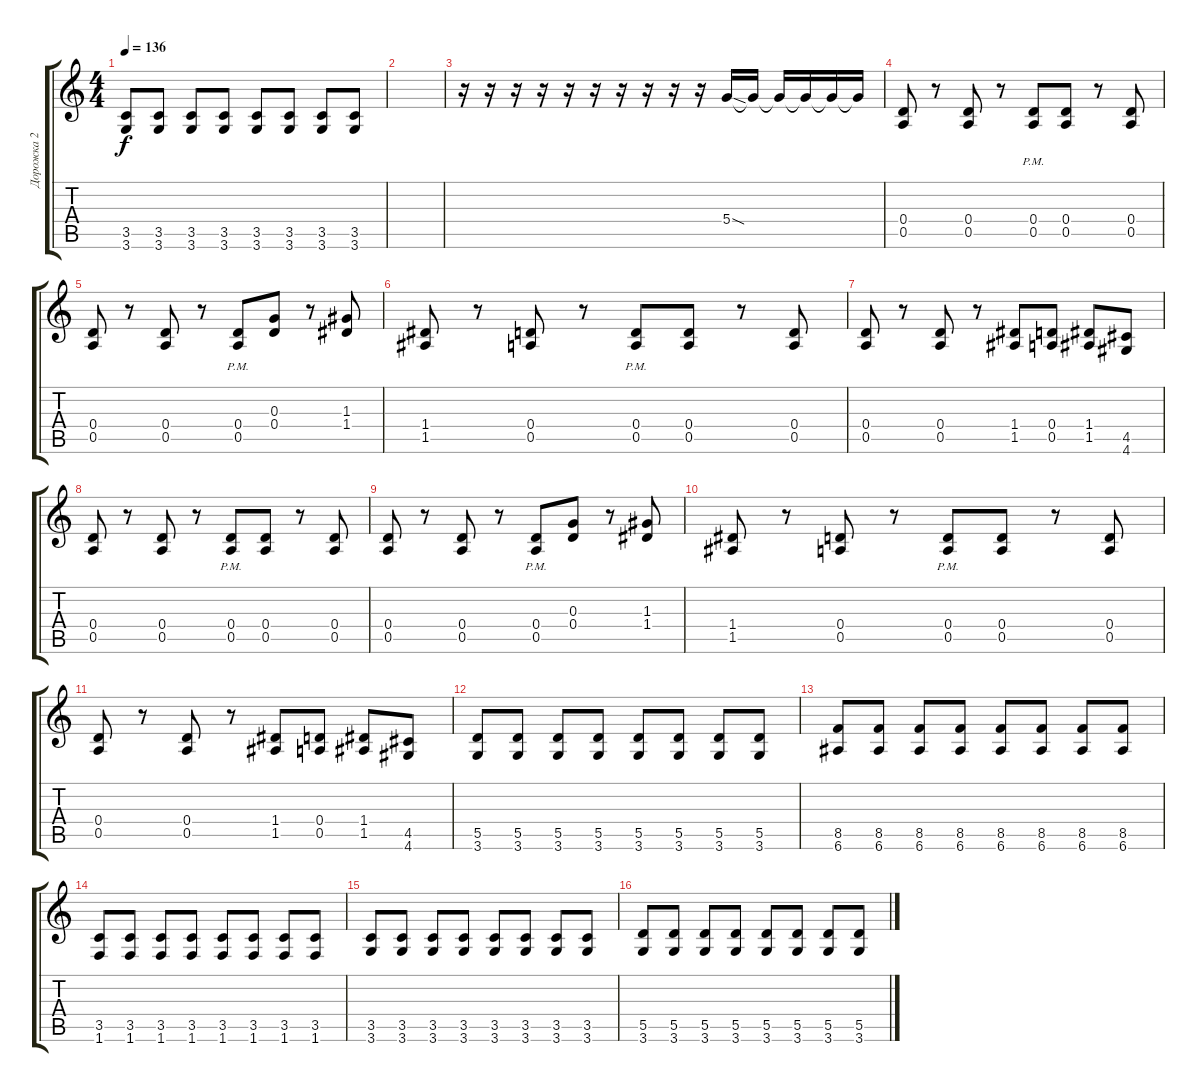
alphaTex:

\track ("Дорожка 2" "Дорожка 2") {instrument distortionguitar}
\staff {score tabs}
\tuning (E4 B3 G3 D3 A2 E2) {hide}
\ts (4 4)
\tempo 136
\clef g2
\ks c
(3.5 3.6).8{dy f} (3.5 3.6).8 (3.5 3.6).8 (3.5 3.6).8 (3.5 3.6).8 (3.5 3.6).8 (3.5 3.6).8 (3.5 3.6).8 |
|
r.16 r.16 r.16 r.16 r.16 r.16 r.16 r.16 r.16 r.16 5.4{sod}.16 5.4{t}.16 5.4{t}.16 5.4{t}.16 5.4{t}.16 5.4{t}.16 |
(0.4 0.5).8 r.8 (0.4 0.5).8 r.8 (0.4 0.5{pm}).8 (0.4 0.5).8 r.8 (0.4 0.5).8 |
(0.4 0.5).8 r.8 (0.4 0.5).8 r.8 (0.4 0.5{pm}).8 (0.3 0.4).8 r.8 (1.3 1.4).8 |
(1.4 1.5).8 r.8 (0.4 0.5).8 r.8 (0.4 0.5{pm}).8 (0.4 0.5).8 r.8 (0.4 0.5).8 |
(0.4 0.5).8 r.8 (0.4 0.5).8 r.8 (1.4 1.5).8 (0.4 0.5).8 (1.4 1.5).8 (4.5 4.6).8 |
(0.4 0.5).8 r.8 (0.4 0.5).8 r.8 (0.4 0.5{pm}).8 (0.4 0.5).8 r.8 (0.4 0.5).8 |
(0.4 0.5).8 r.8 (0.4 0.5).8 r.8 (0.4 0.5{pm}).8 (0.3 0.4).8 r.8 (1.3 1.4).8 |
(1.4 1.5).8 r.8 (0.4 0.5).8 r.8 (0.4 0.5{pm}).8 (0.4 0.5).8 r.8 (0.4 0.5).8 |
(0.4 0.5).8 r.8 (0.4 0.5).8 r.8 (1.4 1.5).8 (0.4 0.5).8 (1.4 1.5).8 (4.5 4.6).8 |
(5.5 3.6).8 (5.5 3.6).8 (5.5 3.6).8 (5.5 3.6).8 (5.5 3.6).8 (5.5 3.6).8 (5.5 3.6).8 (5.5 3.6).8 |
(8.5 6.6).8 (8.5 6.6).8 (8.5 6.6).8 (8.5 6.6).8 (8.5 6.6).8 (8.5 6.6).8 (8.5 6.6).8 (8.5 6.6).8 |
(3.5 1.6).8 (3.5 1.6).8 (3.5 1.6).8 (3.5 1.6).8 (3.5 1.6).8 (3.5 1.6).8 (3.5 1.6).8 (3.5 1.6).8 |
(3.5 3.6).8 (3.5 3.6).8 (3.5 3.6).8 (3.5 3.6).8 (3.5 3.6).8 (3.5 3.6).8 (3.5 3.6).8 (3.5 3.6).8 |
(5.5 3.6).8 (5.5 3.6).8 (5.5 3.6).8 (5.5 3.6).8 (5.5 3.6).8 (5.5 3.6).8 (5.5 3.6).8 (5.5 3.6).8
